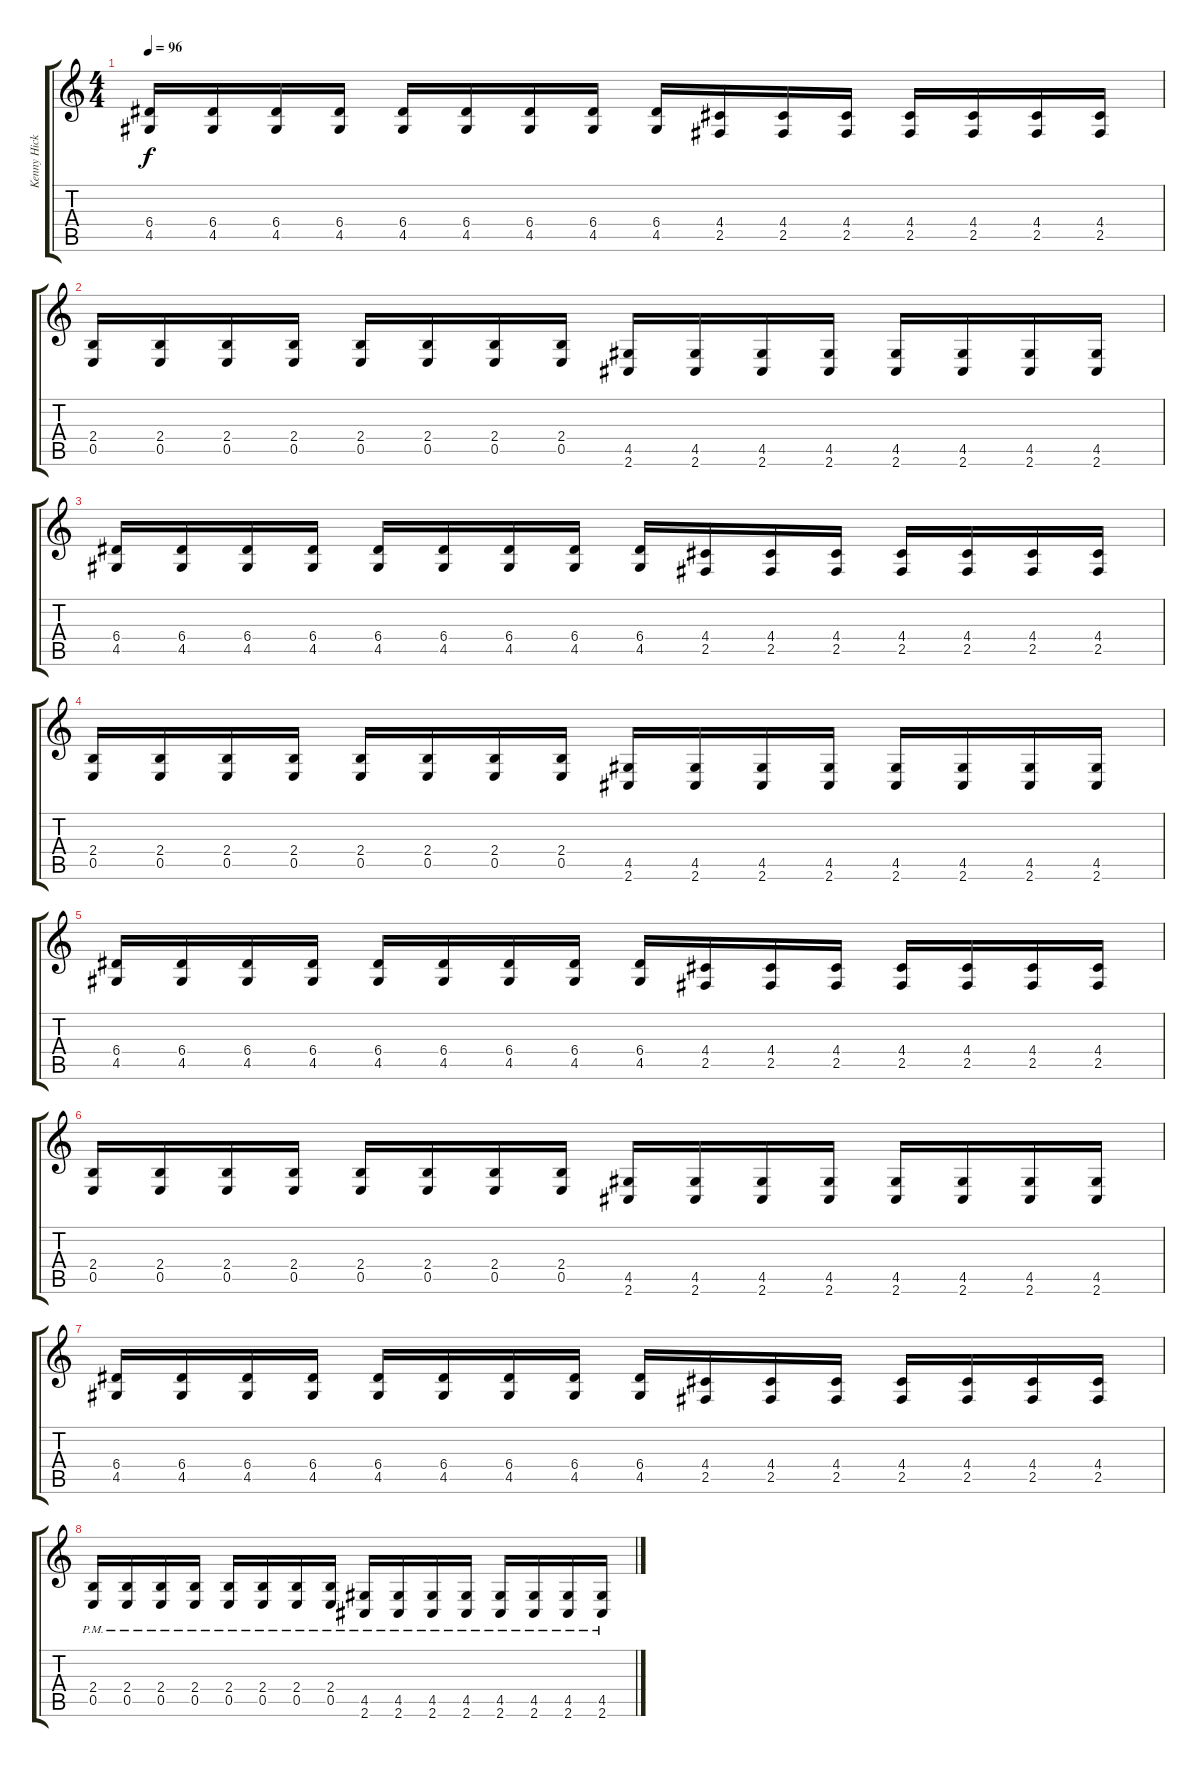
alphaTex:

\track ("Kenny Hickey - Guitar" "Kenny Hick") {instrument distortionguitar}
\staff {score tabs}
\tuning (B3 Gb3 D3 A2 E2 B1) {hide}
\ts (4 4)
\tempo 96
\clef g2
\ks c
(6.4 4.5).16{dy f} (6.4 4.5).16 (6.4 4.5).16 (6.4 4.5).16 (6.4 4.5).16 (6.4 4.5).16 (6.4 4.5).16 (6.4 4.5).16 (6.4 4.5).16 (4.4 2.5).16 (4.4 2.5).16 (4.4 2.5).16 (4.4 2.5).16 (4.4 2.5).16 (4.4 2.5).16 (4.4 2.5).16 |
(2.4 0.5).16 (2.4 0.5).16 (2.4 0.5).16 (2.4 0.5).16 (2.4 0.5).16 (2.4 0.5).16 (2.4 0.5).16 (2.4 0.5).16 (4.5 2.6).16 (4.5 2.6).16 (4.5 2.6).16 (4.5 2.6).16 (4.5 2.6).16 (4.5 2.6).16 (4.5 2.6).16 (4.5 2.6).16 |
(6.4 4.5).16 (6.4 4.5).16 (6.4 4.5).16 (6.4 4.5).16 (6.4 4.5).16 (6.4 4.5).16 (6.4 4.5).16 (6.4 4.5).16 (6.4 4.5).16 (4.4 2.5).16 (4.4 2.5).16 (4.4 2.5).16 (4.4 2.5).16 (4.4 2.5).16 (4.4 2.5).16 (4.4 2.5).16 |
(2.4 0.5).16 (2.4 0.5).16 (2.4 0.5).16 (2.4 0.5).16 (2.4 0.5).16 (2.4 0.5).16 (2.4 0.5).16 (2.4 0.5).16 (4.5 2.6).16 (4.5 2.6).16 (4.5 2.6).16 (4.5 2.6).16 (4.5 2.6).16 (4.5 2.6).16 (4.5 2.6).16 (4.5 2.6).16 |
(6.4 4.5).16 (6.4 4.5).16 (6.4 4.5).16 (6.4 4.5).16 (6.4 4.5).16 (6.4 4.5).16 (6.4 4.5).16 (6.4 4.5).16 (6.4 4.5).16 (4.4 2.5).16 (4.4 2.5).16 (4.4 2.5).16 (4.4 2.5).16 (4.4 2.5).16 (4.4 2.5).16 (4.4 2.5).16 |
(2.4 0.5).16 (2.4 0.5).16 (2.4 0.5).16 (2.4 0.5).16 (2.4 0.5).16 (2.4 0.5).16 (2.4 0.5).16 (2.4 0.5).16 (4.5 2.6).16 (4.5 2.6).16 (4.5 2.6).16 (4.5 2.6).16 (4.5 2.6).16 (4.5 2.6).16 (4.5 2.6).16 (4.5 2.6).16 |
(6.4 4.5).16 (6.4 4.5).16 (6.4 4.5).16 (6.4 4.5).16 (6.4 4.5).16 (6.4 4.5).16 (6.4 4.5).16 (6.4 4.5).16 (6.4 4.5).16 (4.4 2.5).16 (4.4 2.5).16 (4.4 2.5).16 (4.4 2.5).16 (4.4 2.5).16 (4.4 2.5).16 (4.4 2.5).16 |
(2.4{pm} 0.5{pm}).16 (2.4{pm} 0.5{pm}).16 (2.4{pm} 0.5{pm}).16 (2.4{pm} 0.5{pm}).16 (2.4{pm} 0.5{pm}).16 (2.4{pm} 0.5{pm}).16 (2.4{pm} 0.5{pm}).16 (2.4{pm} 0.5{pm}).16 (4.5{pm} 2.6{pm}).16 (4.5{pm} 2.6{pm}).16 (4.5{pm} 2.6{pm}).16 (4.5{pm} 2.6{pm}).16 (4.5{pm} 2.6{pm}).16 (4.5{pm} 2.6{pm}).16 (4.5{pm} 2.6{pm}).16 (4.5{pm} 2.6{pm}).16
